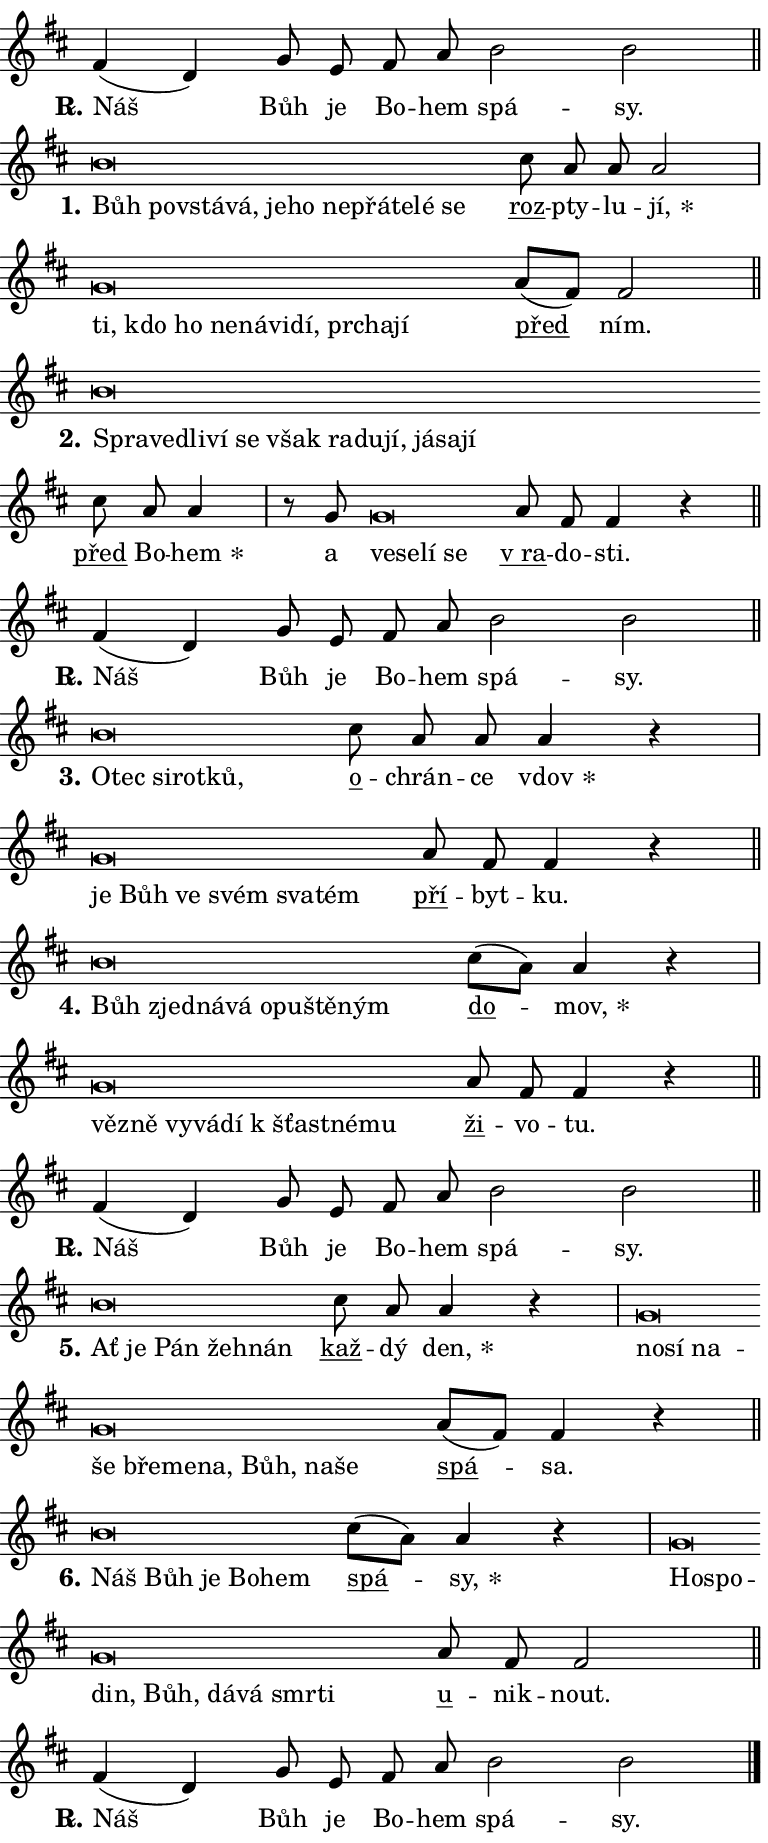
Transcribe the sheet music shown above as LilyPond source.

\version "2.24.0"
\header { tagline = "" }
\paper {
  indent = 0\cm
  top-margin = 0\cm
  right-margin = 0.13\cm % to fit lyric hyphens
  bottom-margin = 0\cm
  left-margin = 0\cm
  paper-width = 13\cm
  page-breaking = #ly:one-page-breaking
  system-system-spacing.basic-distance = #11
  score-system-spacing.basic-distance = #11
  ragged-last = ##f
}


%% Author: Thomas Morley
%% https://lists.gnu.org/archive/html/lilypond-user/2020-05/msg00002.html
#(define (line-position grob)
"Returns position of @var[grob} in current system:
   @code{'start}, if at first time-step
   @code{'end}, if at last time-step
   @code{'middle} otherwise
"
  (let* ((col (ly:item-get-column grob))
         (ln (ly:grob-object col 'left-neighbor))
         (rn (ly:grob-object col 'right-neighbor))
         (col-to-check-left (if (ly:grob? ln) ln col))
         (col-to-check-right (if (ly:grob? rn) rn col))
         (break-dir-left
           (and
             (ly:grob-property col-to-check-left 'non-musical #f)
             (ly:item-break-dir col-to-check-left)))
         (break-dir-right
           (and
             (ly:grob-property col-to-check-right 'non-musical #f)
             (ly:item-break-dir col-to-check-right))))
        (cond ((eqv? 1 break-dir-left) 'start)
              ((eqv? -1 break-dir-right) 'end)
              (else 'middle))))

#(define (tranparent-at-line-position vctor)
  (lambda (grob)
  "Relying on @code{line-position} select the relevant enry from @var{vctor}.
Used to determine transparency,"
    (case (line-position grob)
      ((end) (not (vector-ref vctor 0)))
      ((middle) (not (vector-ref vctor 1)))
      ((start) (not (vector-ref vctor 2))))))

noteHeadBreakVisibility =
#(define-music-function (break-visibility)(vector?)
"Makes @code{NoteHead}s transparent relying on @var{break-visibility}"
#{
  \override NoteHead.transparent =
    #(tranparent-at-line-position break-visibility)
#})

#(define delete-ledgers-for-transparent-note-heads
  (lambda (grob)
    "Reads whether a @code{NoteHead} is transparent.
If so this @code{NoteHead} is removed from @code{'note-heads} from
@var{grob}, which is supposed to be @code{LedgerLineSpanner}.
As a result ledgers are not printed for this @code{NoteHead}"
    (let* ((nhds-array (ly:grob-object grob 'note-heads))
           (nhds-list
             (if (ly:grob-array? nhds-array)
                 (ly:grob-array->list nhds-array)
                 '()))
           ;; Relies on the transparent-property being done before
           ;; Staff.LedgerLineSpanner.after-line-breaking is executed.
           ;; This is fragile ...
           (to-keep
             (remove
               (lambda (nhd)
                 (ly:grob-property nhd 'transparent #f))
               nhds-list)))
      ;; TODO find a better method to iterate over grob-arrays, similiar
      ;; to filter/remove etc for lists
      ;; For now rebuilt from scratch
      (set! (ly:grob-object grob 'note-heads)  '())
      (for-each
        (lambda (nhd)
          (ly:pointer-group-interface::add-grob grob 'note-heads nhd))
        to-keep))))

squashNotes = {
  \override NoteHead.X-extent = #'(-0.2 . 0.2)
  \override NoteHead.Y-extent = #'(-0.75 . 0)
  \override NoteHead.stencil =
    #(lambda (grob)
       (let ((pos (ly:grob-property grob 'staff-position)))
         (begin
           (if (< pos -7) (display "ERROR: Lower brevis then expected\n") (display ""))
           (if (<= pos -6) ly:text-interface::print ly:note-head::print))))
}
unSquashNotes = {
  \revert NoteHead.X-extent
  \revert NoteHead.Y-extent
  \revert NoteHead.stencil
}

hideNotes = \noteHeadBreakVisibility #begin-of-line-visible
unHideNotes = \noteHeadBreakVisibility #all-visible

% work-around for resetting accidentals
% https://lilypond.org/doc/v2.23/Documentation/notation/displaying-rhythms#unmetered-music
cadenzaMeasure = {
  \cadenzaOff
  \partial 1024 s1024
  \cadenzaOn
}

#(define-markup-command (accent layout props text) (markup?)
  "Underline accented syllable"
  (interpret-markup layout props
    #{\markup \override #'(offset . 4.3) \underline { #text }#}))

responsum = \markup \concat {
  "R" \hspace #-1.05 \path #0.1 #'((moveto 0 0.07) (lineto 0.9 0.8)) \hspace #0.05 "."
}

spaceSize = #0.6828661417322834 % exact space size for TeX Gyre Schola

\layout {
  \context {
    \Staff
    \remove "Time_signature_engraver"
    \override LedgerLineSpanner.after-line-breaking = #delete-ledgers-for-transparent-note-heads
  }
  \context {
    \Lyrics {
      \override LyricSpace.minimum-distance = \spaceSize
      \override LyricText.font-name = #"TeX Gyre Schola"
      \override LyricText.font-size = 1
      \override StanzaNumber.font-name = #"TeX Gyre Schola Bold"
      \override StanzaNumber.font-size = 1
    }
  }
  \context {
    \Score 
    \override NoteHead.text =
      #(lambda (grob) 
        (let ((pos (ly:grob-property grob 'staff-position)))
          #{\markup {
            \combine
              \halign #-0.55 \raise #(if (= pos -6) 0 0.5) \override #'(thickness . 2) \draw-line #'(3.2 . 0)
              \musicglyph "noteheads.sM1"
          }#}))
  }
}

% magnetic-lyrics.ily
%
%   written by
%     Jean Abou Samra <jean@abou-samra.fr>
%     Werner Lemberg <wl@gnu.org>
%
%   adapted by
%     Jiri Hon <jiri.hon@gmail.com>
%
% Version 2022-Apr-15

% https://www.mail-archive.com/lilypond-user@gnu.org/msg149350.html

#(define (Left_hyphen_pointer_engraver context)
   "Collect syllable-hyphen-syllable occurrences in lyrics and store
them in properties.  This engraver only looks to the left.  For
example, if the lyrics input is @code{foo -- bar}, it does the
following.

@itemize @bullet
@item
Set the @code{text} property of the @code{LyricHyphen} grob between
@q{foo} and @q{bar} to @code{foo}.

@item
Set the @code{left-hyphen} property of the @code{LyricText} grob with
text @q{foo} to the @code{LyricHyphen} grob between @q{foo} and
@q{bar}.
@end itemize

Use this auxiliary engraver in combination with the
@code{lyric-@/text::@/apply-@/magnetic-@/offset!} hook."
   (let ((hyphen #f)
         (text #f))
     (make-engraver
      (acknowledgers
       ((lyric-syllable-interface engraver grob source-engraver)
        (set! text grob)))
      (end-acknowledgers
       ((lyric-hyphen-interface engraver grob source-engraver)
        ;(when (not (grob::has-interface grob 'lyric-space-interface))
          (set! hyphen grob)));)
      ((stop-translation-timestep engraver)
       (when (and text hyphen)
         (ly:grob-set-object! text 'left-hyphen hyphen))
       (set! text #f)
       (set! hyphen #f)))))

#(define (lyric-text::apply-magnetic-offset! grob)
   "If the space between two syllables is less than the value in
property @code{LyricText@/.details@/.squash-threshold}, move the right
syllable to the left so that it gets concatenated with the left
syllable.

Use this function as a hook for
@code{LyricText@/.after-@/line-@/breaking} if the
@code{Left_@/hyphen_@/pointer_@/engraver} is active."
   (let ((hyphen (ly:grob-object grob 'left-hyphen #f)))
     (when hyphen
       (let ((left-text (ly:spanner-bound hyphen LEFT)))
         (when (grob::has-interface left-text 'lyric-syllable-interface)
           (let* ((common (ly:grob-common-refpoint grob left-text X))
                  (this-x-ext (ly:grob-extent grob common X))
                  (left-x-ext
                   (begin
                     ;; Trigger magnetism for left-text.
                     (ly:grob-property left-text 'after-line-breaking)
                     (ly:grob-extent left-text common X)))
                  ;; `delta` is the gap width between two syllables.
                  (delta (- (interval-start this-x-ext)
                            (interval-end left-x-ext)))
                  (details (ly:grob-property grob 'details))
                  (threshold (assoc-get 'squash-threshold details 0.2)))
             (when (< delta threshold)
               (let* (;; We have to manipulate the input text so that
                      ;; ligatures crossing syllable boundaries are not
                      ;; disabled.  For languages based on the Latin
                      ;; script this is essentially a beautification.
                      ;; However, for non-Western scripts it can be a
                      ;; necessity.
                      (lt (ly:grob-property left-text 'text))
                      (rt (ly:grob-property grob 'text))
                      (is-space (grob::has-interface hyphen 'lyric-space-interface))
                      (space (if is-space " " ""))
                      (extra-delta (if is-space spaceSize 0))
                      ;; Append new syllable.
                      (ltrt-space (if (and (string? lt) (string? rt))
                                (string-append lt space rt)
                                (make-concat-markup (list lt space rt))))
                      ;; Right-align `ltrt` to the right side.
                      (ltrt-space-markup (grob-interpret-markup
                               grob
                               (make-translate-markup
                                (cons (interval-length this-x-ext) 0)
                                (make-right-align-markup ltrt-space)))))
                 (begin
                   ;; Don't print `left-text`.
                   (ly:grob-set-property! left-text 'stencil #f)
                   ;; Set text and stencil (which holds all collected
                   ;; syllables so far) and shift it to the left.
                   (ly:grob-set-property! grob 'text ltrt-space)
                   (ly:grob-set-property! grob 'stencil ltrt-space-markup)
                   (ly:grob-translate-axis! grob (- (- delta extra-delta)) X))))))))))


#(define (lyric-hyphen::displace-bounds-first grob)
   ;; Make very sure this callback isn't triggered too early.
   (let ((left (ly:spanner-bound grob LEFT))
         (right (ly:spanner-bound grob RIGHT)))
     (ly:grob-property left 'after-line-breaking)
     (ly:grob-property right 'after-line-breaking)
     (ly:lyric-hyphen::print grob)))

squashThreshold = #0.4

\layout {
  \context {
    \Lyrics
    \consists #Left_hyphen_pointer_engraver
    \override LyricText.after-line-breaking =
      #lyric-text::apply-magnetic-offset!
    \override LyricHyphen.stencil = #lyric-hyphen::displace-bounds-first
    \override LyricText.details.squash-threshold = \squashThreshold
    \override LyricHyphen.minimum-distance = 0
    \override LyricHyphen.minimum-length = \squashThreshold
  }
}

squashText = \override LyricText.details.squash-threshold = 9999
unSquashText = \override LyricText.details.squash-threshold = \squashThreshold

leftText = \override LyricText.self-alignment-X = #LEFT
unLeftText = \revert LyricText.self-alignment-X

starOffset = #(lambda (grob) 
                (let ((x_offset (ly:self-alignment-interface::aligned-on-x-parent grob)))
                  (if (= x_offset 0) 0 (+ x_offset 1.2))))

star = #(define-music-function (syllable)(string?)
"Append star separator at the end of a syllable"
#{
  \once \override LyricText.X-offset = #starOffset
  \lyricmode { \markup {
    #syllable
    \override #'((font-name . "TeX Gyre Schola Bold")) \hspace #0.2 \lower #0.65 \larger "*"
  } }
#})

starAccent = #(define-music-function (syllable)(string?)
"Append star separator at the end of a syllable and make accent"
#{
  \once \override LyricText.X-offset = #starOffset
  \lyricmode { \markup {
    \accent #syllable
    \override #'((font-name . "TeX Gyre Schola Bold")) \hspace #0.2 \lower #0.65 \larger "*"
  } }
#})

breath = #(define-music-function (syllable)(string?)
"Append breathing indicator at the end of a syllable"
#{
  \lyricmode { \markup { #syllable "+" } }
#})

optionalBreath = #(define-music-function (syllable)(string?)
"Append optional breathing indicator at the end of a syllable"
#{
  \lyricmode { \markup { #syllable "(+)" } }
#})


\score {
    <<
        \new Voice = "melody" { \cadenzaOn \key d \major \relative { fis'4( d) g8 e fis a \bar "" b2 b \cadenzaMeasure \bar "||" \break } }
        \new Lyrics \lyricsto "melody" { \lyricmode { \set stanza = \responsum
Náš Bůh je Bo -- hem spá -- sy. } }
    >>
    \layout {}
}

\score {
    <<
        \new Voice = "melody" { \cadenzaOn \key d \major \relative { \squashNotes b'\breve*1/16 \hideNotes \breve*1/16 \bar "" \breve*1/16 \bar "" \breve*1/16 \bar "" \breve*1/16 \bar "" \breve*1/16 \bar "" \breve*1/16 \bar "" \breve*1/16 \bar "" \breve*1/16 \bar "" \breve*1/16 \breve*1/16 \bar "" \unHideNotes \unSquashNotes \bar "" cis8 a a a2 \cadenzaMeasure \bar "|" \squashNotes g\breve*1/16 \hideNotes \breve*1/16 \bar "" \breve*1/16 \bar "" \breve*1/16 \bar "" \breve*1/16 \bar "" \breve*1/16 \bar "" \breve*1/16 \bar "" \breve*1/16 \bar "" \breve*1/16 \breve*1/16 \bar "" \unHideNotes \unSquashNotes \bar "" a8[( fis)] fis2 \cadenzaMeasure \bar "||" \break } }
        \new Lyrics \lyricsto "melody" { \lyricmode { \set stanza = "1."
\leftText Bůh \squashText po -- vstá -- vá, je -- ho ne -- přá -- te -- lé se \unLeftText \unSquashText \markup \accent roz -- pty -- lu -- \star jí, \leftText ti, \squashText kdo ho ne -- ná -- vi -- dí, pr -- cha -- jí \unLeftText \unSquashText \markup \accent před ním. } }
    >>
    \layout {}
}

\score {
    <<
        \new Voice = "melody" { \cadenzaOn \key d \major \relative { \squashNotes b'\breve*1/16 \hideNotes \breve*1/16 \bar "" \breve*1/16 \bar "" \breve*1/16 \bar "" \breve*1/16 \bar "" \breve*1/16 \bar "" \breve*1/16 \bar "" \breve*1/16 \bar "" \breve*1/16 \bar "" \breve*1/16 \bar "" \breve*1/16 \breve*1/16 \bar "" \unHideNotes \unSquashNotes \bar "" cis8 a a4 \cadenzaMeasure \bar "|" r8 g8 \squashNotes g\breve*1/16 \hideNotes \breve*1/16 \bar "" \breve*1/16 \breve*1/16 \bar "" \unHideNotes \unSquashNotes \bar "" a8 fis fis4 r \cadenzaMeasure \bar "||" \break } }
        \new Lyrics \lyricsto "melody" { \lyricmode { \set stanza = "2."
\leftText Spra -- \squashText ve -- dli -- ví se však ra -- du -- jí, já -- sa -- jí \unLeftText \unSquashText \markup \accent před Bo -- \star hem a \leftText ve -- \squashText se -- lí se \unLeftText \unSquashText \markup \accent "v ra" -- do -- sti. } }
    >>
    \layout {}
}

\score {
    <<
        \new Voice = "melody" { \cadenzaOn \key d \major \relative { fis'4( d) g8 e fis a \bar "" b2 b \cadenzaMeasure \bar "||" \break } }
        \new Lyrics \lyricsto "melody" { \lyricmode { \set stanza = \responsum
Náš Bůh je Bo -- hem spá -- sy. } }
    >>
    \layout {}
}

\score {
    <<
        \new Voice = "melody" { \cadenzaOn \key d \major \relative { \squashNotes b'\breve*1/16 \hideNotes \breve*1/16 \bar "" \breve*1/16 \bar "" \breve*1/16 \breve*1/16 \bar "" \unHideNotes \unSquashNotes \bar "" cis8 a a a4 r \cadenzaMeasure \bar "|" \squashNotes g\breve*1/16 \hideNotes \breve*1/16 \bar "" \breve*1/16 \bar "" \breve*1/16 \bar "" \breve*1/16 \breve*1/16 \bar "" \unHideNotes \unSquashNotes \bar "" a8 fis fis4 r \cadenzaMeasure \bar "||" \break } }
        \new Lyrics \lyricsto "melody" { \lyricmode { \set stanza = "3."
\leftText O -- \squashText tec si -- rot -- ků, \unLeftText \unSquashText \markup \accent o -- chrán -- ce \star vdov \leftText je \squashText Bůh ve svém sva -- tém \unLeftText \unSquashText \markup \accent pří -- byt -- ku. } }
    >>
    \layout {}
}

\score {
    <<
        \new Voice = "melody" { \cadenzaOn \key d \major \relative { \squashNotes b'\breve*1/16 \hideNotes \breve*1/16 \bar "" \breve*1/16 \bar "" \breve*1/16 \bar "" \breve*1/16 \bar "" \breve*1/16 \bar "" \breve*1/16 \breve*1/16 \bar "" \unHideNotes \unSquashNotes \bar "" cis8[( a)] a4 r \cadenzaMeasure \bar "|" \squashNotes g\breve*1/16 \hideNotes \breve*1/16 \bar "" \breve*1/16 \bar "" \breve*1/16 \bar "" \breve*1/16 \bar "" \breve*1/16 \bar "" \breve*1/16 \breve*1/16 \bar "" \unHideNotes \unSquashNotes \bar "" a8 fis fis4 r \cadenzaMeasure \bar "||" \break } }
        \new Lyrics \lyricsto "melody" { \lyricmode { \set stanza = "4."
\leftText Bůh \squashText zjed -- ná -- vá o -- pu -- ště -- ným \unLeftText \unSquashText \markup \accent do -- \star mov, \leftText věz -- \squashText ně vy -- vá -- dí "k šťast" -- né -- mu \unLeftText \unSquashText \markup \accent ži -- vo -- tu. } }
    >>
    \layout {}
}

\score {
    <<
        \new Voice = "melody" { \cadenzaOn \key d \major \relative { fis'4( d) g8 e fis a \bar "" b2 b \cadenzaMeasure \bar "||" \break } }
        \new Lyrics \lyricsto "melody" { \lyricmode { \set stanza = \responsum
Náš Bůh je Bo -- hem spá -- sy. } }
    >>
    \layout {}
}

\score {
    <<
        \new Voice = "melody" { \cadenzaOn \key d \major \relative { \squashNotes b'\breve*1/16 \hideNotes \breve*1/16 \bar "" \breve*1/16 \bar "" \breve*1/16 \breve*1/16 \bar "" \unHideNotes \unSquashNotes \bar "" cis8 a a4 r \cadenzaMeasure \bar "|" \squashNotes g\breve*1/16 \hideNotes \breve*1/16 \bar "" \breve*1/16 \bar "" \breve*1/16 \bar "" \breve*1/16 \bar "" \breve*1/16 \bar "" \breve*1/16 \bar "" \breve*1/16 \bar "" \breve*1/16 \breve*1/16 \bar "" \unHideNotes \unSquashNotes \bar "" a8[( fis)] fis4 r \cadenzaMeasure \bar "||" \break } }
        \new Lyrics \lyricsto "melody" { \lyricmode { \set stanza = "5."
\leftText Ať \squashText je Pán žeh -- nán \unLeftText \unSquashText \markup \accent kaž -- dý \star den, \leftText no -- \squashText sí na -- še bře -- me -- na, Bůh, na -- še \unLeftText \unSquashText \markup \accent spá -- sa. } }
    >>
    \layout {}
}

\score {
    <<
        \new Voice = "melody" { \cadenzaOn \key d \major \relative { \squashNotes b'\breve*1/16 \hideNotes \breve*1/16 \bar "" \breve*1/16 \bar "" \breve*1/16 \breve*1/16 \bar "" \unHideNotes \unSquashNotes \bar "" cis8[( a)] a4 r \cadenzaMeasure \bar "|" \squashNotes g\breve*1/16 \hideNotes \breve*1/16 \bar "" \breve*1/16 \bar "" \breve*1/16 \bar "" \breve*1/16 \bar "" \breve*1/16 \bar "" \breve*1/16 \breve*1/16 \bar "" \unHideNotes \unSquashNotes \bar "" a8 fis fis2 \cadenzaMeasure \bar "||" \break } }
        \new Lyrics \lyricsto "melody" { \lyricmode { \set stanza = "6."
\leftText Náš \squashText Bůh je Bo -- hem \unLeftText \unSquashText \markup \accent spá -- \star sy, \leftText Ho -- \squashText spo -- din, Bůh, dá -- vá smr -- ti \unLeftText \unSquashText \markup \accent u -- nik -- nout. } }
    >>
    \layout {}
}

\score {
    <<
        \new Voice = "melody" { \cadenzaOn \key d \major \relative { fis'4( d) g8 e fis a \bar "" b2 b \cadenzaMeasure \bar "||" \break } \bar "|." }
        \new Lyrics \lyricsto "melody" { \lyricmode { \set stanza = \responsum
Náš Bůh je Bo -- hem spá -- sy. } }
    >>
    \layout {}
}
